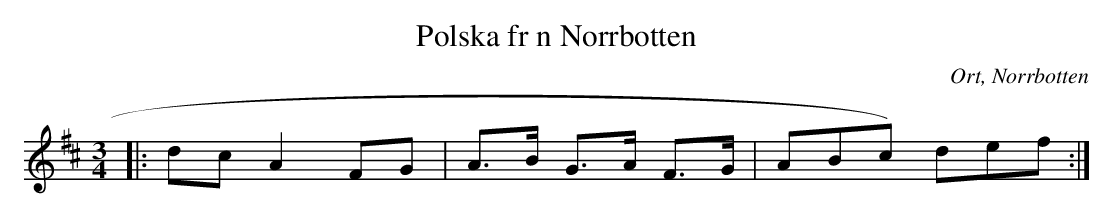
X:1
T:Polska fr n Norrbotten
O:Ort, Norrbotten
M:3/4
L:1/16
K:D
|: d2c2 A4 F2G2 | A3B G3A F3G | 3A2B2c2 3)d2e2f2:|
